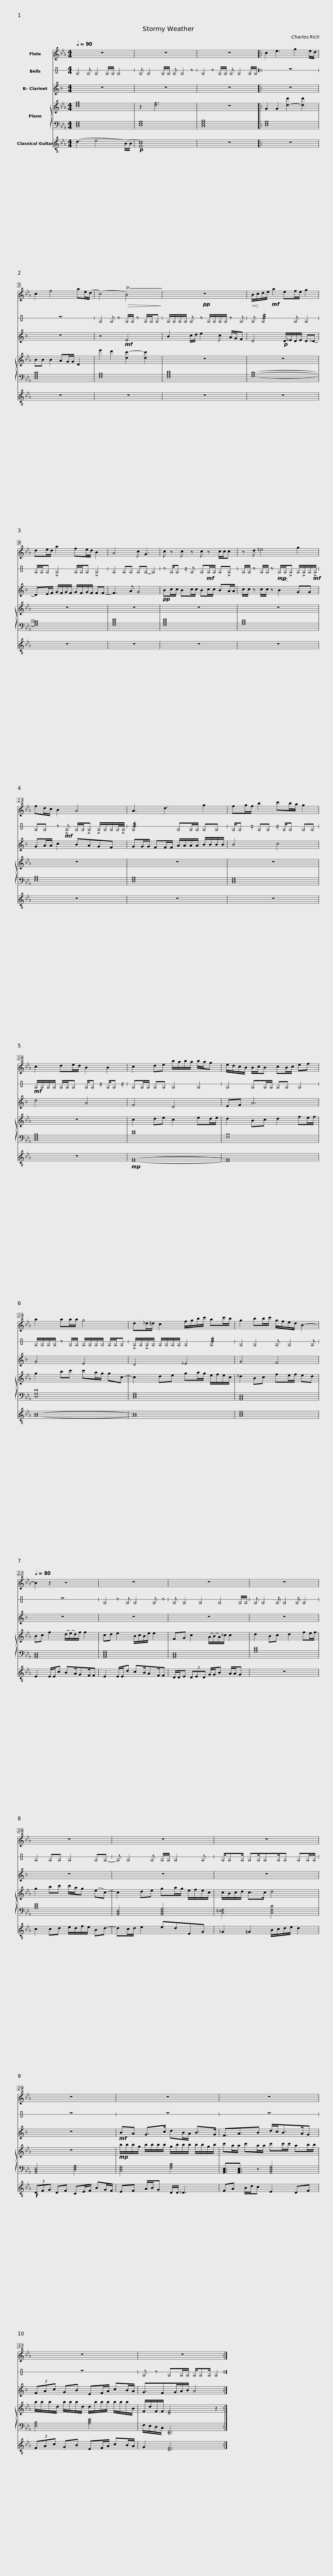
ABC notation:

X:1
%%score 1 2 3 { 4 | 5 } 6
L:1/8
Q:1/4=90
M:4/4
I:linebreak $
K:Eb
V:1 treble
V:2 perc stafflines=1
K:none
V:3 treble transpose=-2
V:4 treble
V:5 bass
V:6 treble-8
V:1
 z8 | z8 | z8 |: c2 e3 g2 e/d/ |$ c2 f4 ae/(d/ | %5
 (c4)!>(! !trill(!TB4!trill)!)!>)! |!pp! z8 |$!<(! B/!<)!c/d/e/!mf! a2 ef/e/ g2 | de/d/ a2 fe/d/ B2 | A4 c G3 |$ %10
 c z c z c z c/c/c | z d =e4 g2 | fd/c/ B2 A4 |$ A3 d3 g2 | fg/f/ b2 c'b/a/ g2 | %15
 c2 de/d/ B2 B2 |$ c2 de b/a/b/a/ b/a/g | e/d/c/B/ B/c/B cB/c/ ef | a2 aa/a/ g4 |$ d_d/=d/ c2 f/g/b/c'/ ac'/b/ | %20
 g2 bb/c'/ g/f/e/d/ B2- |[Q:1/4=80] B2 z2 z4 |$ z8 | z8 | z8 |$ %25
 z8 | z8 | z8 |$ z8 | z8 |$ %30
 z8 | z8 |$ z8 :| %33
V:2
[K:C] ^E2 ^E ^E2 ^E/^E/ ^E2 | ^E ^E2 ^E/^E/ ^E ^E2 z | ^E2 z ^E/^E/ ^E ^E2 ^E/^E/ |: z8 |$ z8 | %5
 ^E2 ^E z ^E/^E/ z ^E/^E/^E | ^E/^E/^E/^E/ ^E z ^E/^E/^E/^E/ z ^E |$ ^E !///!^E4 ^E ^E2 | ^E/^E/^E !>!^E2 ^E/^E/^E !>!^E2 | ^E2 ^E^E ^E^E- ^E2 |$ %10
 z ^E/^E z/ ^E ^E!mf!^E/^E/ ^E!>!^E | ^E/^E/ z ^E/^E/ z!mp!!<(! ^E/!<)!^E/!>!^E ^E/!>!^E/^E/!mf!!>!^E/ | ^E^E z!mf! !>!^E ^E/^E/!>!^E !>!^E/^E/^E/^E/4!>!^E/4 |$ !///!^E4 ^E^E/^E/ ^E^E | ^E/^E z/ ^E^E z/ ^E/^E ^E^E | %15
!mf! ^E/^E/^E/^E/ ^E/^E/^E ^E/^E z/ ^E/^E z/ |$ ^E^E/^E/ ^E^E ^E2 ^E2 | ^E2 ^E^E/^E/ ^E^E ^E2 | ^E/^E/^E/^E/ z ^E/^E/ ^E/^E/^E/^E/ ^E/^E/^E |$ !>!^E/^E/!>!^E/^E/ ^E/^E/^E/^E/ ^E2 !///!^E2 | %20
 ^E2 ^E2 ^E ^E2 ^E | z8 |$ ^E2 z ^E ^E2 ^E z | ^E ^E2 ^E2 ^E2 ^E/^E/ | ^E ^E2 ^E/ ^E2 ^E/ ^E2 |$ %25
 ^E2 ^E^E ^E2 ^E^E- | ^E ^E2 ^E ^E/^E/ ^E2 ^E | ^E/^E^E/ ^E^E/^E^E/^E ^E^E/^E/ |$ z8 | z8 |$ %30
 z8 | z8 |$ ^E z ^E^E/^E/ ^E/^E^E/ ^E2 :| %33
V:3
[K:F] z8 | z8 | z8 |: z8 |$ z8 | %5
 z4!mf! E4 | B2 c/d/ e2 c A/G/F |$ D4!p! D/_E/D/E/ D_D- | DE/F/ G/F/G/F/ G/F/G/F/ FF- | F3 A G4 |$ %10
!pp! Bc/c/ Bc/c/ Bc/c/ BA/A/ | c/c/ z c/c/ z B2 GG | GA/A/ c2 BAGF |$ GG/G/ FF/F/ A/A/A/A/ B/B/B/B/ | B4 c4 | %15
 d4 A4 |$ F4 D4 | EF A6 | G4 E4 |$ D4 _E4 | %20
 G4 F4 | z8 |$ z8 | z8 | z8 |$ %25
 z8 | z8 | z8 |$ z8 |!mf! BA G>c dB/A/ B>G |$ %30
 F3/2A3/2B d/c<BA/G | (3FAc GB EF/A/ cB/A/ |$ G3/2FG/A/B/ A4 :| %33
V:4
 [ceg]8 | z2 [df]6 | z8 |: G2 G2 [d-d']2 [dd']2 |$ BB B2 AG/G/ D2 | %5
 e'2 d'2 [dc'-]2 [dc']2 | z8 |$ z8 | z8 | z8 |$ %10
 z8 | z8 | z8 |$ z8 | z8 | %15
 z8 |$ c2 de c2 ed/e/ | d2 Bc d2 fe/f/ | g2 bc' c'a/g/ gc- |$ c2 de ga/g/ e/f/e/c/ | %20
 _d2 Bc fe/f/ ed | Bc f2 (d/(e/)d/)f/ f2 |$ cd e2 B/c/B/e/ e2 | FG c2 (A/(B/)A/)_c/ c2 | d2 Bc d2 fe/f/ |$ %25
 g2 bc' c'/a/g (ec-) | c2 de ga/g/ e/f/e/c/ | c/B/c/d/ c>c d4 |$ z8 |!mp! b/b/b/g/ b/b/b/b/ g/b/b/b/ b/b/g/b/ |$ %30
 c'a/a/ c'a/a/ c'c'/c'/ ab/b/ | b/b/b/d/ b/b/b/d/ d/b/b/b/ b/b/b/B/ |$ F/d/F/F/ [DF]4 z2 :| %33
V:5
 [C,E,G,]8 | [D,F,A,]8 | [C,E,G,B,]8 |: [D,F,A,]8 |$ [D,F,A,C]8 | %5
 [E,G,B,]8 | [E,G,B,D]8 |$ [F,A,C]8- | [F,A,C]8 | [F,A,CE]8 |$ %10
 [F,A,CE]8 | [G,B,D]8 | [E,G,B,]8 |$ [D,F,A,]8 | [C,E,G,]8 | %15
 [C,E,G,B,]8 |$ [CE]8 | [F,B,]8 | [D,G,D]8 |$ [C,E,G,]8 | %20
 [A,,C,E,]8 | [A,,C,E,]8 |$ [A,,C,E,G,]8 | [A,,C,E,]8 | [G,B,D]8 |$ %25
 [A,CE]8 | [A,,C,E,]4 [A,,C,E,G,]4 | [C,=E,F,]4 [C,F,C]4 |$ [A,,C,E,]4 [D,F,A,]4 | [C,E,G,]4 [F,A,C]4 |$ %30
 [A,,C,E,]3/2[A,,C,E,]3/2 z [A,,C,E,G,]4 | [E,G,B,]4 [A,CE]4 |$ F,/E,/D,/C,/ [D,,F,,]6 :| %33
V:6
 (d3 e4 (B/)B/ |!p! [FBd]8) | z8 |: z8 |$ z8 | %5
 z8 | z8 |$ z8 | z8 | z8 |$ %10
 z8 | z8 | z8 |$ z8 | z8 | %15
 z8 |$!mp! [EG]8- | [EG]8 | [Ac]8- |$ [Ac]8 | %20
 [Ace]8 | E2 E/E/c BA/GF/F |$ E2 E/E/d cB/AF/F | D/D/E (3DED G/G/B A/A/G | z8 |$ %25
 c2 cd e/d/f/e/ Bd- | dc/d/ e2 edEG | _G2 =G2 B/c/d/e/ d2 |$!f! (3DFG DF CE/F/ BG/F/ | EF A/B/G D/D/ _D3 |$ %30
 FA B/d/c E2 DF | (3FAc GB EF/A/ cB/A/ |$ G2 [DF]6 :| %33
